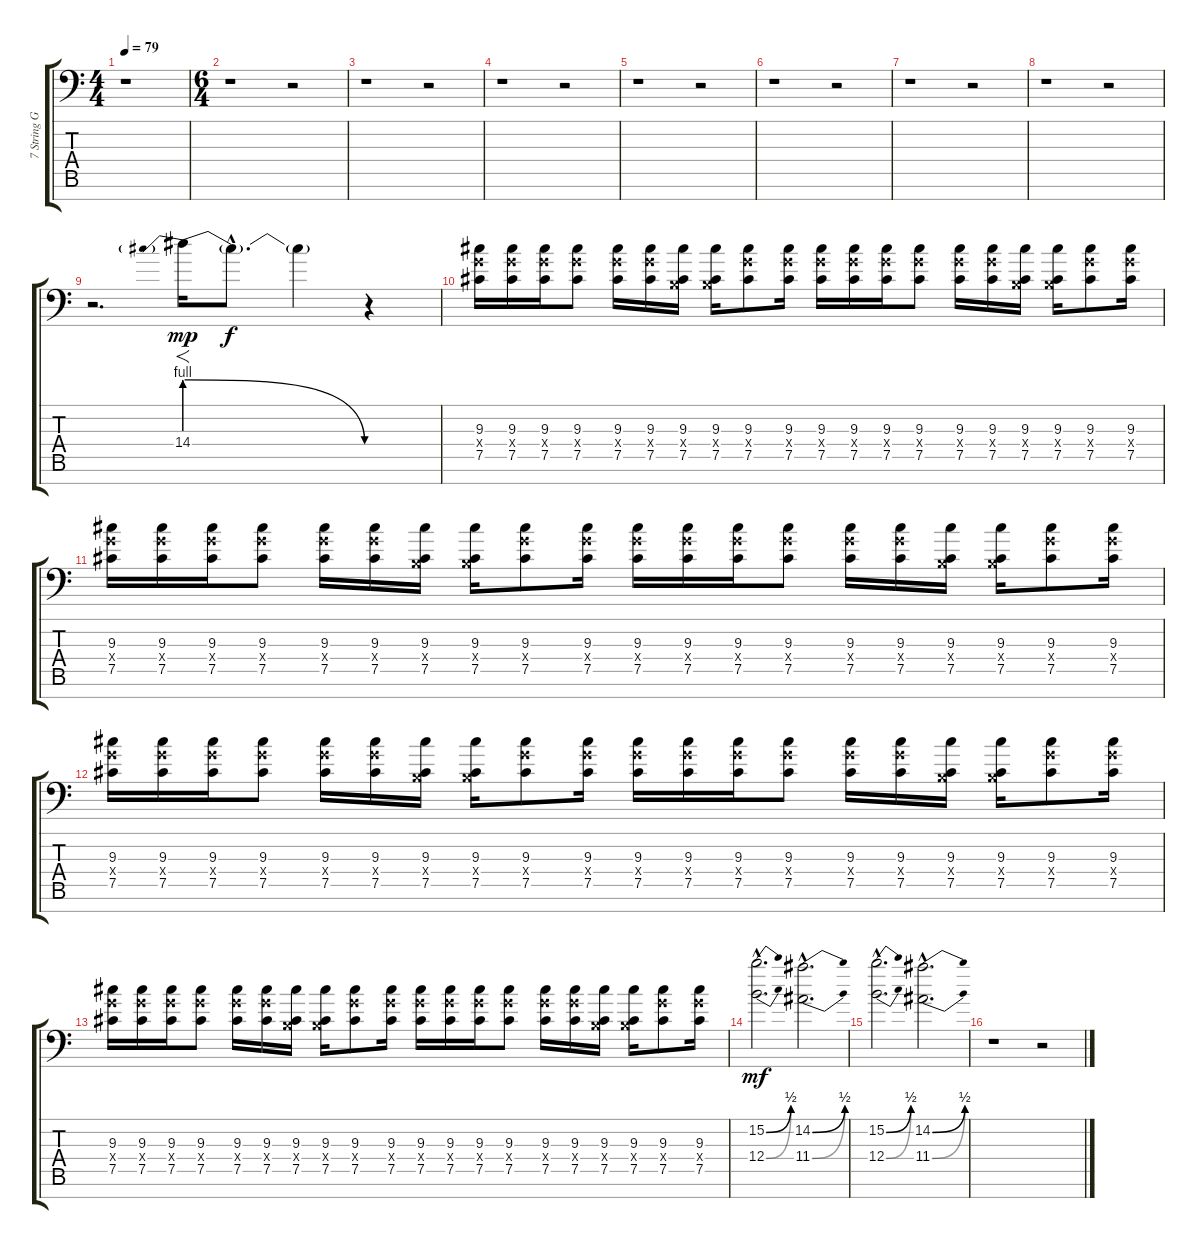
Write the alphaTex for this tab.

\track ("7 String Guitar Fills" "7 String G") {instrument overdrivenguitar}
\staff {score tabs}
\tuning (Db4 Ab3 E3 B2 Gb2 B1 Gb1) {hide}
\ts (4 4)
\tempo 79
\clef f4
\ks c
r.1{dy f} |
\ts (6 4)
r.1 r.2 |
r.1 r.2 |
r.1 r.2 |
r.1 r.2 |
r.1 r.2 |
r.1 r.2 |
r.1 r.2 |
r.2{d} 14.4{be (prebendrelease 0 4 60 0)}.16{f dy mp balance 16} 14.4{hac t}.8{d dy f balance 0} 14.4{t}.4 r.4{volume 11 balance 8 instrument overdrivenguitar} |
(9.3 8.4{x} 7.5).16 (9.3 8.4{x} 7.5).16 (9.3 8.4{x} 7.5).16 (9.3 8.4{x} 7.5).8 (9.3 8.4{x} 7.5).16 (9.3 8.4{x} 7.5).16 (9.3 0.4{x} 7.5).16 (9.3 0.4{x} 7.5).16 (9.3 8.4{x} 7.5).8 (9.3 8.4{x} 7.5).16 (9.3 8.4{x} 7.5).16 (9.3 8.4{x} 7.5).16 (9.3 8.4{x} 7.5).16 (9.3 8.4{x} 7.5).8 (9.3 8.4{x} 7.5).16 (9.3 8.4{x} 7.5).16 (9.3 0.4{x} 7.5).16 (9.3 0.4{x} 7.5).16 (9.3 8.4{x} 7.5).8 (9.3 8.4{x} 7.5).16 |
(9.3 8.4{x} 7.5).16 (9.3 8.4{x} 7.5).16 (9.3 8.4{x} 7.5).16 (9.3 8.4{x} 7.5).8 (9.3 8.4{x} 7.5).16 (9.3 8.4{x} 7.5).16 (9.3 0.4{x} 7.5).16 (9.3 0.4{x} 7.5).16 (9.3 8.4{x} 7.5).8 (9.3 8.4{x} 7.5).16 (9.3 8.4{x} 7.5).16 (9.3 8.4{x} 7.5).16 (9.3 8.4{x} 7.5).16 (9.3 8.4{x} 7.5).8 (9.3 8.4{x} 7.5).16 (9.3 8.4{x} 7.5).16 (9.3 0.4{x} 7.5).16 (9.3 0.4{x} 7.5).16 (9.3 8.4{x} 7.5).8 (9.3 8.4{x} 7.5).16 |
(9.3 8.4{x} 7.5).16 (9.3 8.4{x} 7.5).16 (9.3 8.4{x} 7.5).16 (9.3 8.4{x} 7.5).8 (9.3 8.4{x} 7.5).16 (9.3 8.4{x} 7.5).16 (9.3 0.4{x} 7.5).16 (9.3 0.4{x} 7.5).16 (9.3 8.4{x} 7.5).8 (9.3 8.4{x} 7.5).16 (9.3 8.4{x} 7.5).16 (9.3 8.4{x} 7.5).16 (9.3 8.4{x} 7.5).16 (9.3 8.4{x} 7.5).8 (9.3 8.4{x} 7.5).16 (9.3 8.4{x} 7.5).16 (9.3 0.4{x} 7.5).16 (9.3 0.4{x} 7.5).16 (9.3 8.4{x} 7.5).8 (9.3 8.4{x} 7.5).16 |
(9.3 8.4{x} 7.5).16 (9.3 8.4{x} 7.5).16 (9.3 8.4{x} 7.5).16 (9.3 8.4{x} 7.5).8 (9.3 8.4{x} 7.5).16 (9.3 8.4{x} 7.5).16 (9.3 0.4{x} 7.5).16 (9.3 0.4{x} 7.5).16 (9.3 8.4{x} 7.5).8 (9.3 8.4{x} 7.5).16 (9.3 8.4{x} 7.5).16 (9.3 8.4{x} 7.5).16 (9.3 8.4{x} 7.5).16 (9.3 8.4{x} 7.5).8 (9.3 8.4{x} 7.5).16 (9.3 8.4{x} 7.5).16 (9.3 0.4{x} 7.5).16 (9.3 0.4{x} 7.5).16 (9.3 8.4{x} 7.5).8 (9.3 8.4{x} 7.5).16 |
(15.2{be (bend 0 0 60 2) hac} 12.4{be (bend 0 0 60 2) hac}).2{d dy mf} (14.2{be (bend 0 0 60 2) hac} 11.4{be (bend 0 0 60 2) hac}).2{d} |
(15.2{be (bend 0 0 60 2) hac} 12.4{be (bend 0 0 60 2) hac}).2{d} (14.2{be (bend 0 0 60 2) hac} 11.4{be (bend 0 0 60 2) hac}).2{d} |
r.1 r.2
